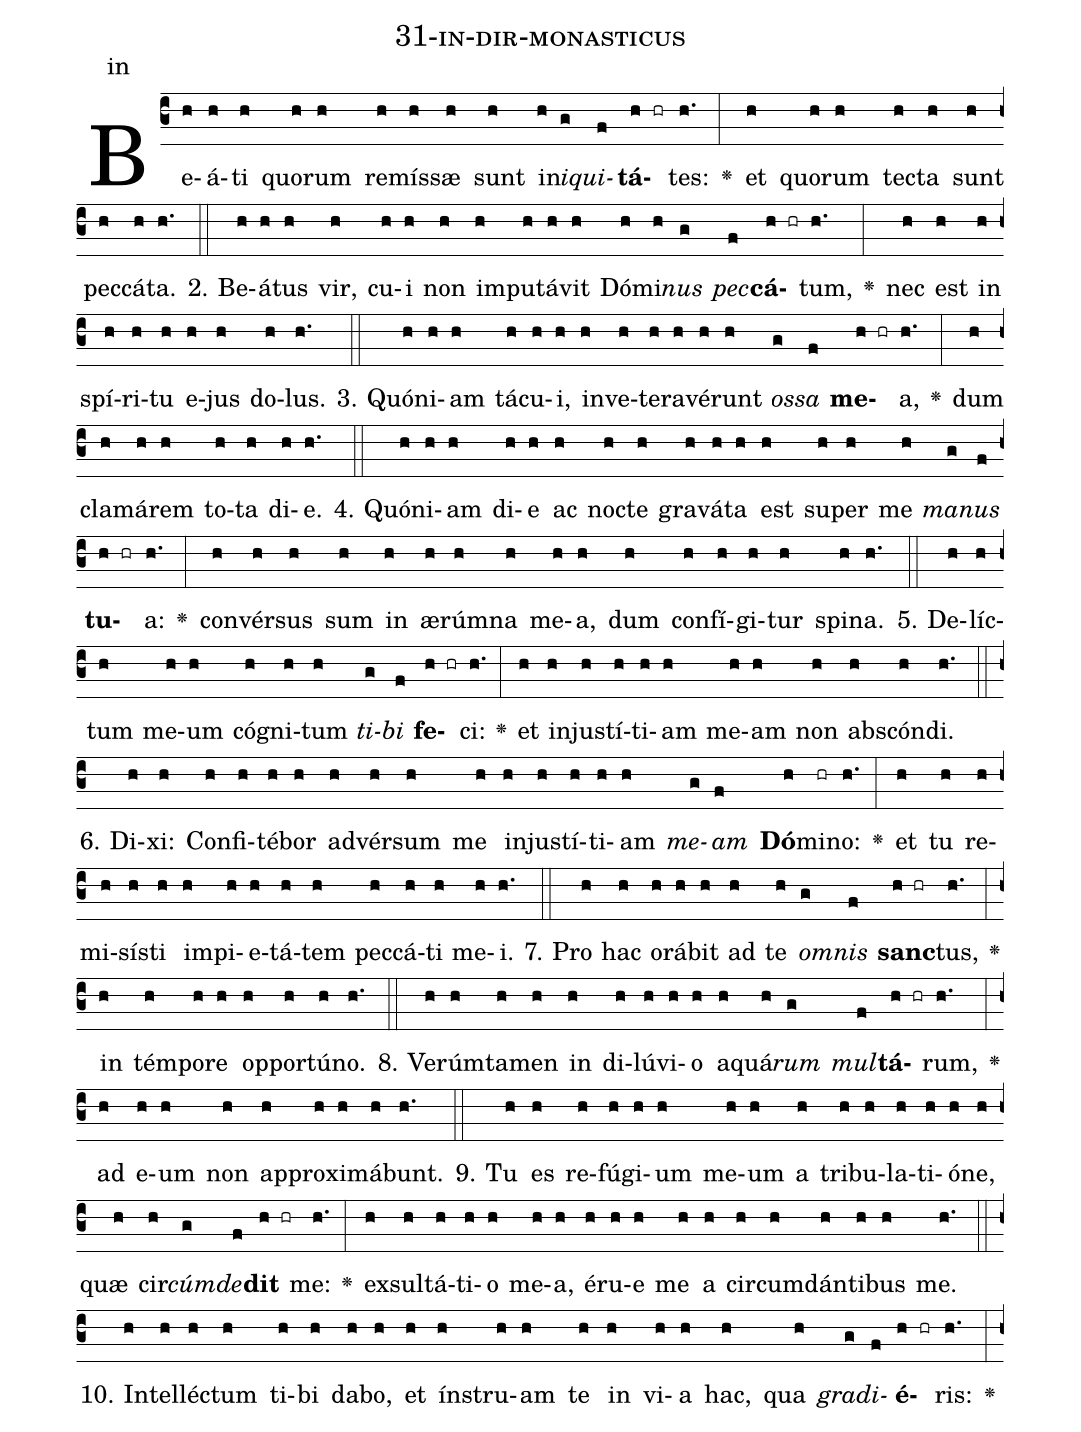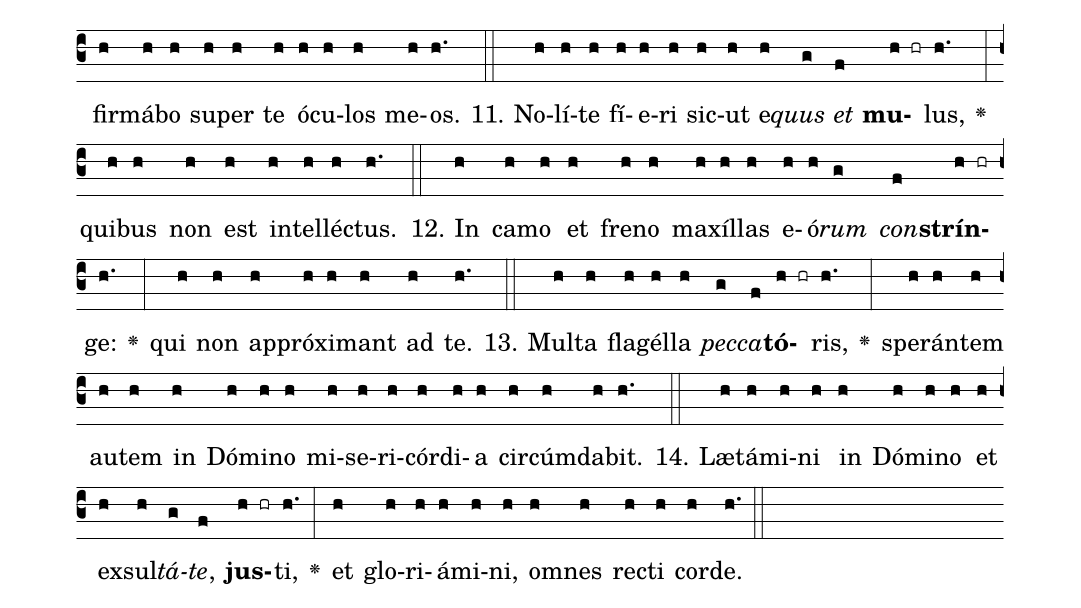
name: 31-in-dir-monasticus;
annotation: in;
%%
(c3)Be(h)á(h)ti(h) quo(h)rum(h) re(h)mís(h)sæ(h) sunt(h) in(h)<i>i</i>(g)<i>qui</i>(f)<b>tá</b>(h hr)tes:(h.) <v>\greheightstar</v>(:) et(h) quo(h)rum(h) tec(h)ta(h) sunt(h) pec(h)cá(h)ta.(h.) (::)
2. Be(h)á(h)tus(h) vir,(h) cu(h)i(h) non(h) im(h)pu(h)tá(h)vit(h) Dó(h)mi(h)<i>nus</i>(g) <i>pec</i>(f)<b>cá</b>(h hr)tum,(h.) <v>\greheightstar</v>(:) nec(h) est(h) in(h) spí(h)ri(h)tu(h) e(h)jus(h) do(h)lus.(h.) (::)
3. Quón(h)i(h)am(h) tá(h)cu(h)i,(h) in(h)ve(h)te(h)ra(h)vé(h)runt(h) <i>os</i>(g)<i>sa</i>(f) <b>me</b>(h hr)a,(h.) <v>\greheightstar</v>(:) dum(h) cla(h)má(h)rem(h) to(h)ta(h) di(h)e.(h.) (::)
4. Quón(h)i(h)am(h) di(h)e(h) ac(h) noc(h)te(h) gra(h)vá(h)ta(h) est(h) su(h)per(h) me(h) <i>ma</i>(g)<i>nus</i>(f) <b>tu</b>(h hr)a:(h.) <v>\greheightstar</v>(:) con(h)vér(h)sus(h) sum(h) in(h) æ(h)rúm(h)na(h) me(h)a,(h) dum(h) con(h)fí(h)gi(h)tur(h) spi(h)na.(h.) (::)
5. De(h)líc(h)tum(h) me(h)um(h) có(h)gni(h)tum(h) <i>ti</i>(g)<i>bi</i>(f) <b>fe</b>(h hr)ci:(h.) <v>\greheightstar</v>(:) et(h) in(h)jus(h)tí(h)ti(h)am(h) me(h)am(h) non(h) abs(h)cón(h)di.(h.) (::)
6. Di(h)xi:(h) Con(h)fi(h)té(h)bor(h) ad(h)vér(h)sum(h) me(h) in(h)jus(h)tí(h)ti(h)am(h) <i>me</i>(g)<i>am</i>(f) <b>Dó</b>(h)mi(hr)no:(h.) <v>\greheightstar</v>(:) et(h) tu(h) re(h)mi(h)sís(h)ti(h) im(h)pi(h)e(h)tá(h)tem(h) pec(h)cá(h)ti(h) me(h)i.(h.) (::)
7. Pro(h) hac(h) o(h)rá(h)bit(h) ad(h) te(h) <i>om</i>(g)<i>nis</i>(f) <b>sanc</b>(h hr)tus,(h.) <v>\greheightstar</v>(:) in(h) tém(h)po(h)re(h) op(h)por(h)tú(h)no.(h.) (::)
8. Ve(h)rúm(h)ta(h)men(h) in(h) di(h)lú(h)vi(h)o(h) a(h)quá(h)<i>rum</i>(g) <i>mul</i>(f)<b>tá</b>(h hr)rum,(h.) <v>\greheightstar</v>(:) ad(h) e(h)um(h) non(h) ap(h)pro(h)xi(h)má(h)bunt.(h.) (::)
9. Tu(h) es(h) re(h)fú(h)gi(h)um(h) me(h)um(h) a(h) tri(h)bu(h)la(h)ti(h)ó(h)ne,(h) quæ(h) cir(h)<i>cúm</i>(g)<i>de</i>(f)<b>dit</b>(h hr) me:(h.) <v>\greheightstar</v>(:) ex(h)sul(h)tá(h)ti(h)o(h) me(h)a,(h) é(h)ru(h)e(h) me(h) a(h) cir(h)cum(h)dán(h)ti(h)bus(h) me.(h.) (::)
10. In(h)tel(h)léc(h)tum(h) ti(h)bi(h) da(h)bo,(h) et(h) ín(h)stru(h)am(h) te(h) in(h) vi(h)a(h) hac,(h) qua(h) <i>gra</i>(g)<i>di</i>(f)<b>é</b>(h hr)ris:(h.) <v>\greheightstar</v>(:) fir(h)má(h)bo(h) su(h)per(h) te(h) ó(h)cu(h)los(h) me(h)os.(h.) (::)
11. No(h)lí(h)te(h) fí(h)e(h)ri(h) sic(h)ut(h) e(h)<i>quus</i>(g) <i>et</i>(f) <b>mu</b>(h hr)lus,(h.) <v>\greheightstar</v>(:) qui(h)bus(h) non(h) est(h) in(h)tel(h)léc(h)tus.(h.) (::)
12. In(h) ca(h)mo(h) et(h) fre(h)no(h) ma(h)xíl(h)las(h) e(h)ó(h)<i>rum</i>(g) <i>con</i>(f)<b>strín</b>(h hr)ge:(h.) <v>\greheightstar</v>(:) qui(h) non(h) ap(h)pró(h)xi(h)mant(h) ad(h) te.(h.) (::)
13. Mul(h)ta(h) fla(h)gél(h)la(h) <i>pec</i>(g)<i>ca</i>(f)<b>tó</b>(h hr)ris,(h.) <v>\greheightstar</v>(:) spe(h)rán(h)tem(h) au(h)tem(h) in(h) Dó(h)mi(h)no(h) mi(h)se(h)ri(h)cór(h)di(h)a(h) cir(h)cúm(h)da(h)bit.(h.) (::)
14. Læ(h)tá(h)mi(h)ni(h) in(h) Dó(h)mi(h)no(h) et(h) ex(h)sul(h)<i>tá</i>(g)<i>te</i>,(f) <b>jus</b>(h hr)ti,(h.) <v>\greheightstar</v>(:) et(h) glo(h)ri(h)á(h)mi(h)ni,(h) om(h)nes(h) rec(h)ti(h) cor(h)de.(h.) (::)
